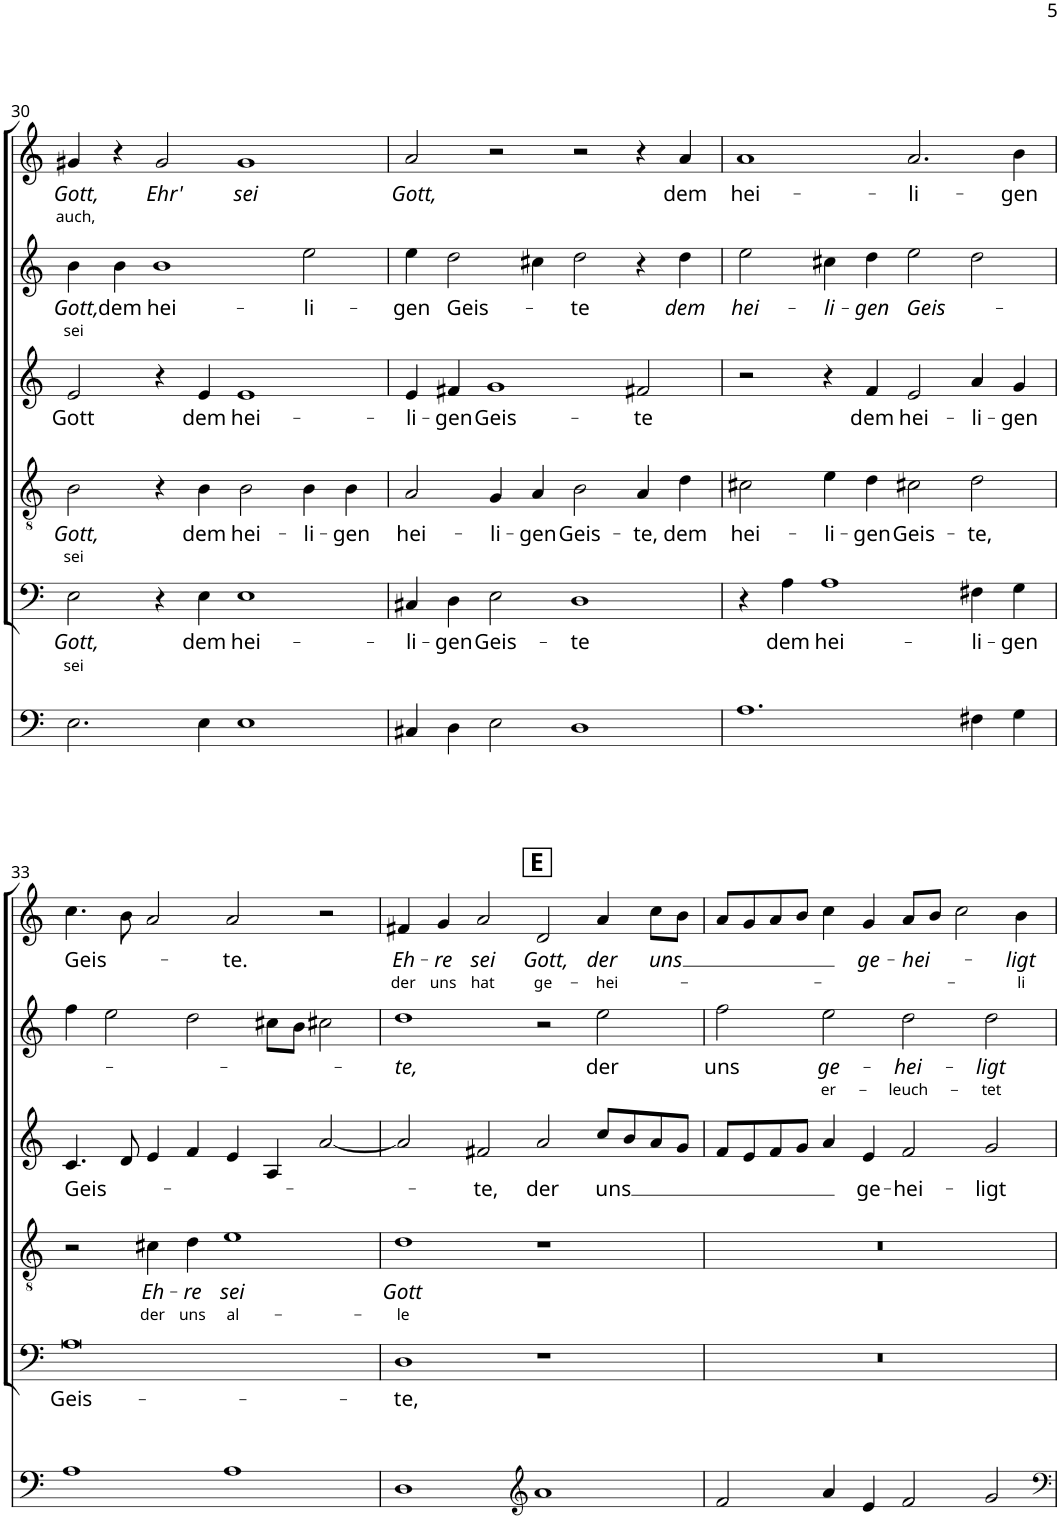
**kern	**kern	**text	**text	**kern	**text	**text	**kern	**text	**kern	**text	**text	**kern	**text	**text
*part6	*part5	*part5	*part5	*part4	*part4	*part4	*part3	*part3	*part2	*part2	*part2	*part1	*part1	*part1
*staff6	*staff5	*staff5	*staff5	*staff4	*staff4	*staff4	*staff3	*staff3	*staff2	*staff2	*staff2	*staff1	*staff1	*staff1
*I"Bassus generalis	*I"Bassus	*	*	*I"Tenor	*	*	*I"Altus	*	*I"Cantus II	*	*	*I"Cantus I	*	*
!!LO:PB:g=z
*clefF4	*clefF4	*	*	*clefGv2	*	*	*clefG2	*	*clefG2	*	*	*clefG2	*	*
*k[]	*k[]	*	*	*k[]	*	*	*k[]	*	*k[]	*	*	*k[]	*	*
*M4/2	*M4/2	*	*	*M4/2	*	*	*M4/2	*	*M4/2	*	*	*M4/2	*	*
=30	=30	=30	=30	=30	=30	=30	=30	=30	=30	=30	=30	=30	=30	=30
!	!	!LO:LY:b	!LO:LY:b	!	!LO:LY:b	!LO:LY:b	!	!LO:LY:b	!	!LO:LY:b	!LO:LY:b	!	!LO:LY:b	!LO:LY:b
2.E\	2E\	Gott,	sei	2B\	Gott,	sei	2e/	Gott	4b\	Gott,	sei	4g#X/	Gott,	auch,
!	!	!	!	!	!	!	!	!	!	!LO:LY:b	!	!	!	!
.	.	.	.	.	.	.	.	.	4b\	dem	.	4r	.	.
!	!	!	!	!	!	!	!	!	!	!LO:LY:b	!	!	!LO:LY:b	!
.	4r	.	.	4r	.	.	4r	.	1b	hei-	.	2g#/	Ehr'	.
!	!	!LO:LY:b	!	!	!LO:LY:b	!	!	!LO:LY:b	!	!	!	!	!	!
4E\	4E\	dem	.	4B\	dem	.	4e/	dem	.	.	.	.	.	.
!	!	!LO:LY:b	!	!	!LO:LY:b	!	!	!LO:LY:b	!	!	!	!	!LO:LY:b	!
1E	1E	hei-	.	2B\	hei-	.	1e	hei-	.	.	.	1g#	sei	.
!	!	!	!	!	!LO:LY:b	!	!	!	!	!LO:LY:b	!	!	!	!
.	.	.	.	4B\	-li-	.	.	.	2ee\	-li-	.	.	.	.
!	!	!	!	!	!LO:LY:b	!	!	!	!	!	!	!	!	!
.	.	.	.	4B\	-gen	.	.	.	.	.	.	.	.	.
=31	=31	=31	=31	=31	=31	=31	=31	=31	=31	=31	=31	=31	=31	=31
!	!	!LO:LY:b	!	!	!LO:LY:b	!	!	!LO:LY:b	!	!LO:LY:b	!	!	!LO:LY:b	!
4C#X/	4C#X/	-li-	.	2A/	hei-	.	4e/	-li-	4ee\	-gen	.	2a/	Gott,	.
!	!	!LO:LY:b	!	!	!	!	!	!LO:LY:b	!	!LO:LY:b	!	!	!	!
4D\	4D\	-gen	.	.	.	.	4f#X/	-gen	2dd\	Geis-	.	.	.	.
!	!	!LO:LY:b	!	!	!LO:LY:b	!	!	!LO:LY:b	!	!	!	!	!	!
2E\	2E\	Geis-	.	4G/	-li-	.	1g	Geis-	.	.	.	2r	.	.
!	!	!	!	!	!LO:LY:b	!	!	!	!	!	!	!	!	!
.	.	.	.	4A/	-gen	.	.	.	4cc#X\	.	.	.	.	.
!	!	!LO:LY:b	!	!	!LO:LY:b	!	!	!	!	!LO:LY:b	!	!	!	!
1D	1D	-te	.	2B\	Geis-	.	.	.	2dd\	-te	.	2r	.	.
!	!	!	!	!	!LO:LY:b	!	!	!LO:LY:b	!	!	!	!	!	!
.	.	.	.	4A/	-te,	.	2f#X/	-te	4r	.	.	4r	.	.
!	!	!	!	!	!LO:LY:b	!	!	!	!	!LO:LY:b	!	!	!LO:LY:b	!
.	.	.	.	4d\	dem	.	.	.	4dd\	dem	.	4a/	dem	.
=32	=32	=32	=32	=32	=32	=32	=32	=32	=32	=32	=32	=32	=32	=32
!	!	!	!	!	!LO:LY:b	!	!	!	!	!LO:LY:b	!	!	!LO:LY:b	!
1.A	4r	.	.	2c#X\	hei-	.	2r	.	2ee\	hei-	.	1a	hei-	.
!	!	!LO:LY:b	!	!	!	!	!	!	!	!	!	!	!	!
.	4A\	dem	.	.	.	.	.	.	.	.	.	.	.	.
!	!	!LO:LY:b	!	!	!LO:LY:b	!	!	!	!	!LO:LY:b	!	!	!	!
.	1A	hei-	.	4e\	-li-	.	4r	.	4cc#X\	-li-	.	.	.	.
!	!	!	!	!	!LO:LY:b	!	!	!LO:LY:b	!	!LO:LY:b	!	!	!	!
.	.	.	.	4d\	-gen	.	4f/	dem	4dd\	-gen	.	.	.	.
!	!	!	!	!	!LO:LY:b	!	!	!LO:LY:b	!	!LO:LY:b	!	!	!LO:LY:b	!
.	.	.	.	2c#X\	Geis-	.	2e/	hei-	2ee\	Geis-	.	2.a/	-li-	.
!	!	!LO:LY:b	!	!	!LO:LY:b	!	!	!LO:LY:b	!	!	!	!	!	!
4F#X\	4F#X\	-li-	.	2d\	-te,	.	4a/	-li-	2dd\	.	.	.	.	.
!	!	!LO:LY:b	!	!	!	!	!	!LO:LY:b	!	!	!	!	!LO:LY:b	!
4G\	4G\	-gen	.	.	.	.	4g/	-gen	.	.	.	4b\	-gen	.
!!LO:LB:g=z
=33	=33	=33	=33	=33	=33	=33	=33	=33	=33	=33	=33	=33	=33	=33
!	!	!LO:LY:b	!	!	!	!	!	!LO:LY:b	!	!	!	!	!LO:LY:b	!
1A	0A	Geis-	.	2r	.	.	4.c/	Geis-	4ff\	.	.	4.cc\	Geis-	.
.	.	.	.	.	.	.	.	.	2ee\	.	.	.	.	.
.	.	.	.	.	.	.	8d/	.	.	.	.	8b\	.	.
!	!	!	!	!	!LO:LY:b	!LO:LY:b	!	!	!	!	!	!	!	!
.	.	.	.	4c#X\	Eh-	der	4e/	.	.	.	.	2a/	.	.
!	!	!	!	!	!LO:LY:b	!LO:LY:b	!	!	!	!	!	!	!	!
.	.	.	.	4d\	-re	uns	4f/	.	2dd\	.	.	.	.	.
!	!	!	!	!	!LO:LY:b	!LO:LY:b	!	!	!	!	!	!	!LO:LY:b	!
1A	.	.	.	1e	sei	al-	4e/	.	.	.	.	2a/	-te.	.
.	.	.	.	.	.	.	4A/	.	8cc#X\L	.	.	.	.	.
.	.	.	.	.	.	.	.	.	8b\J	.	.	.	.	.
.	.	.	.	.	.	.	[2a/	.	2cc#X\	.	.	2r	.	.
!!LO:REH:place=s1:a:B:cj:fs=14:t=E:qo=4
=34	=34	=34	=34	=34	=34	=34	=34	=34	=34	=34	=34	=34	=34	=34
!	!	!LO:LY:b	!	!	!LO:LY:b	!LO:LY:b	!	!	!	!LO:LY:b	!	!	!LO:LY:b	!LO:LY:b
1D	1D	-te,	.	1d	Gott	-le	2a/]	.	1dd	-te,	.	4f#X/	Eh-	der
!	!	!	!	!	!	!	!	!	!	!	!	!	!LO:LY:b	!LO:LY:b
.	.	.	.	.	.	.	.	.	.	.	.	4g/	-re	uns
!	!	!	!	!	!	!	!	!LO:LY:b	!	!	!	!	!LO:LY:b	!LO:LY:b
.	.	.	.	.	.	.	2f#X/	-te,	.	.	.	2a/	sei	hat
*clefG2	*	*	*	*	*	*	*	*	*	*	*	*	*	*
!	!	!	!	!	!	!	!	!LO:LY:b	!	!	!	!	!LO:LY:b	!LO:LY:b
1a	1r	.	.	1r	.	.	2a/	der	2r	.	.	2d/	Gott,	ge-
!	!	!	!	!	!	!	!	!LO:LY:b	!	!LO:LY:b	!	!	!LO:LY:b	!LO:LY:b
.	.	.	.	.	.	.	8cc/L	uns	2ee\	der	.	4a/	der	-hei-
.	.	.	.	.	.	.	8b/	.	.	.	.	.	.	.
!	!	!	!	!	!	!	!	!	!	!	!	!	!LO:LY:b	!
.	.	.	.	.	.	.	8a/	.	.	.	.	8cc\L	uns	.
.	.	.	.	.	.	.	8g/J	.	.	.	.	8b\J	.	.
=35	=35	=35	=35	=35	=35	=35	=35	=35	=35	=35	=35	=35	=35	=35
!	!	!	!	!	!	!	!	!	!	!LO:LY:b	!	!	!	!
2f/	0r	.	.	0r	.	.	8f/L	.	2ff\	uns	.	8a/L	.	.
.	.	.	.	.	.	.	8e/	.	.	.	.	8g/	.	.
.	.	.	.	.	.	.	8f/	.	.	.	.	8a/	.	.
.	.	.	.	.	.	.	8g/J	.	.	.	.	8b/J	.	.
!	!	!	!	!	!	!	!	!	!	!LO:LY:b	!LO:LY:b	!	!	!
4a/	.	.	.	.	.	.	4a/	.	2ee\	ge-	er-	4cc\	.	.
!	!	!	!	!	!	!	!	!LO:LY:b	!	!	!	!	!LO:LY:b	!
4e/	.	.	.	.	.	.	4e/	ge-	.	.	.	4g/	ge-	.
!	!	!	!	!	!	!	!	!LO:LY:b	!	!LO:LY:b	!LO:LY:b	!	!LO:LY:b	!
2f/	.	.	.	.	.	.	2f/	-hei-	2dd\	-hei-	-leuch-	8a/L	-hei-	.
.	.	.	.	.	.	.	.	.	.	.	.	8b/J	.	.
.	.	.	.	.	.	.	.	.	.	.	.	2cc\	.	.
!	!	!	!	!	!	!	!	!LO:LY:b	!	!LO:LY:b	!LO:LY:b	!	!	!
2g/	.	.	.	.	.	.	2g/	-ligt	2dd\	-ligt	-tet	.	.	.
!	!	!	!	!	!	!	!	!	!	!	!	!	!LO:LY:b	!LO:LY:b
.	.	.	.	.	.	.	.	.	.	.	.	4b\	-ligt	-li
=	=	=	=	=	=	=	=	=	=	=	=	=	=	=
*-	*-	*-	*-	*-	*-	*-	*-	*-	*-	*-	*-	*-	*-	*-
